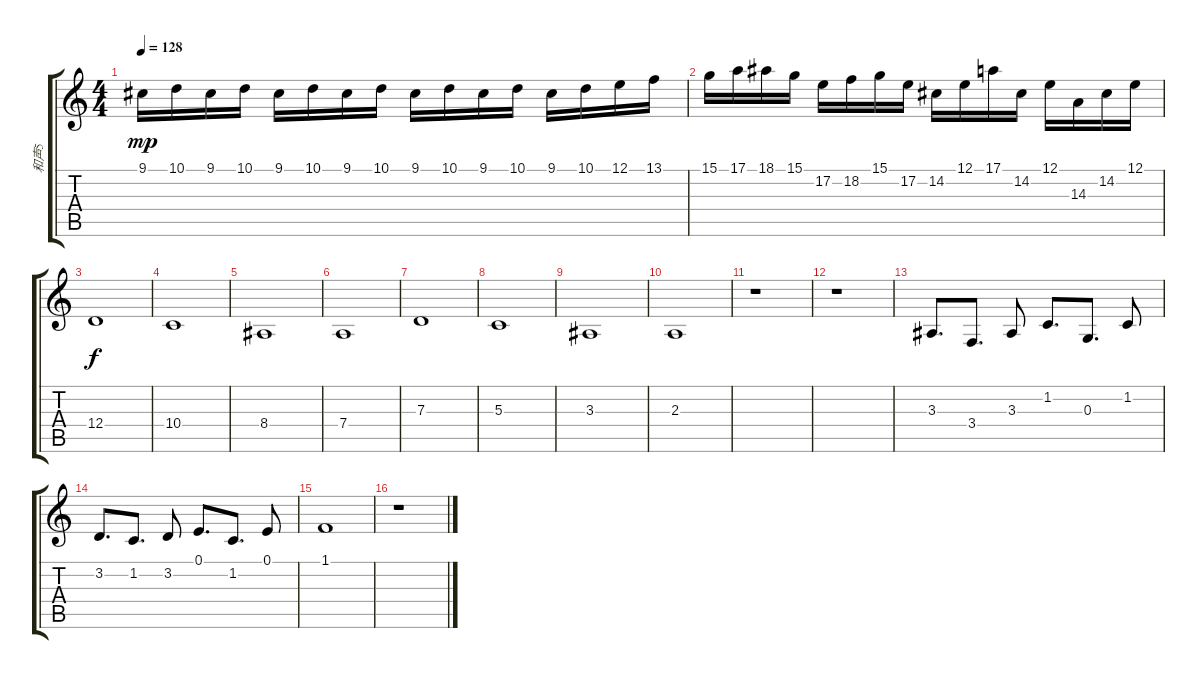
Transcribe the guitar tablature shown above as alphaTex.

\track ("和声5" "和声5") {instrument brasssection}
\staff {score tabs}
\tuning (E4 B3 G3 D3 A2 E2) {hide}
\ts (4 4)
\tempo 128
\clef g2
\ks c
9.1.16{dy mp instrument stringensemble1} 10.1.16 9.1.16 10.1.16 9.1.16 10.1.16 9.1.16 10.1.16 9.1.16 10.1.16 9.1.16 10.1.16 9.1.16 10.1.16 12.1.16 13.1.16 |
15.1.16 17.1.16 18.1.16 15.1.16 17.2.16 18.2.16 15.1.16 17.2.16 14.2.16 12.1.16 17.1.16 14.2.16 12.1.16 14.3.16 14.2.16 12.1.16 |
12.4.1{dy f} |
10.4.1 |
8.4.1 |
7.4.1 |
7.3.1 |
5.3.1 |
3.3.1 |
2.3.1 |
r.1 |
r.1 |
3.3.8{d instrument brasssection} 3.4.8{d} 3.3.8 1.2.8{d} 0.3.8{d} 1.2.8 |
3.2.8{d} 1.2.8{d} 3.2.8 0.1.8{d} 1.2.8{d} 0.1.8 |
1.1.1 |
r.1
